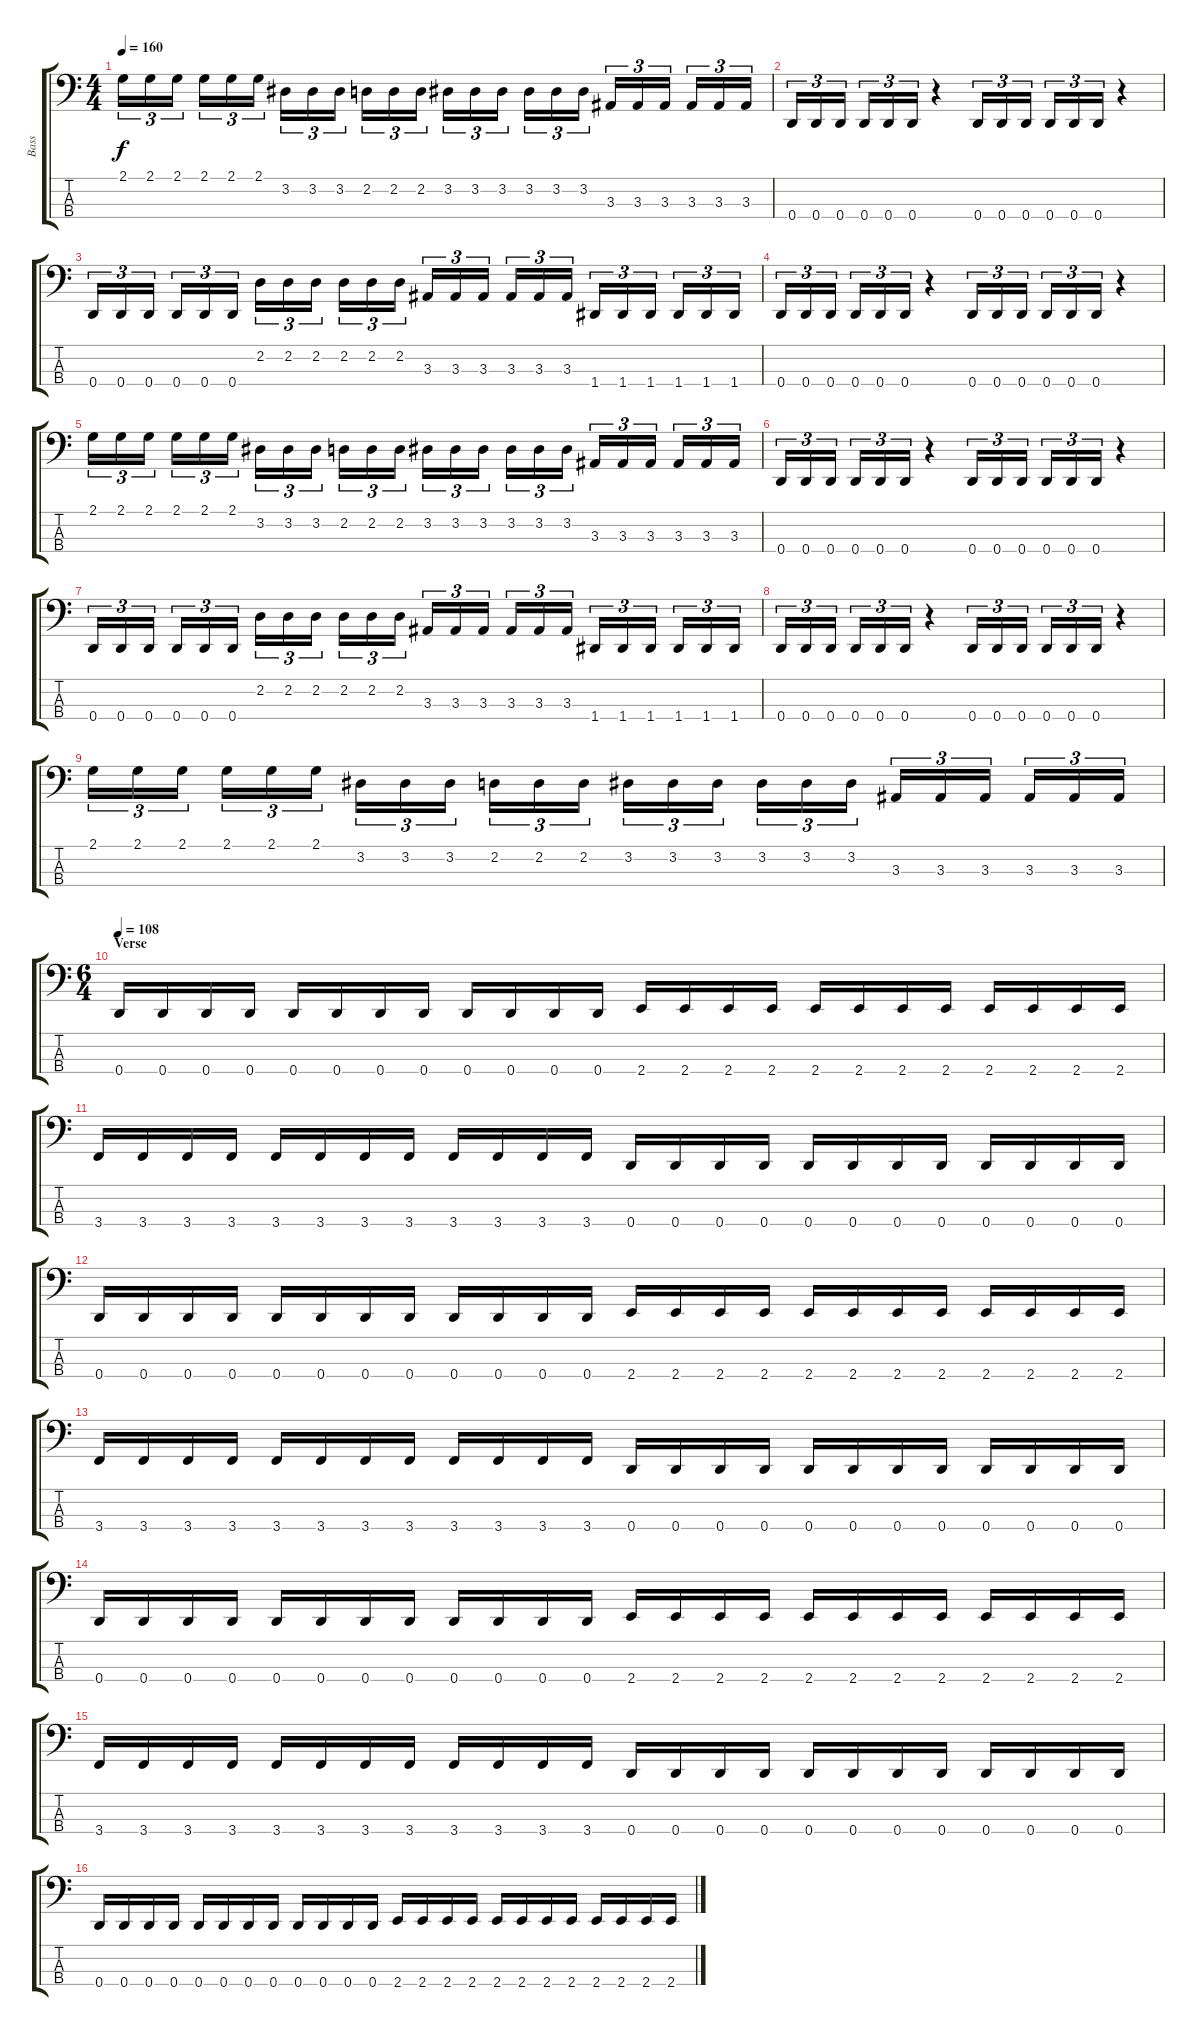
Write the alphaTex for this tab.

\track ("Bass" "Bass") {instrument electricbassfinger}
\staff {score tabs}
\tuning (F2 C2 G1 D1) {hide}
\ts (4 4)
\tempo 160
\clef f4
\ks c
2.1.16{tu (3 2) dy f} 2.1.16{tu (3 2)} 2.1.16{tu (3 2)} 2.1.16{tu (3 2)} 2.1.16{tu (3 2)} 2.1.16{tu (3 2)} 3.2.16{tu (3 2)} 3.2.16{tu (3 2)} 3.2.16{tu (3 2)} 2.2.16{tu (3 2)} 2.2.16{tu (3 2)} 2.2.16{tu (3 2)} 3.2.16{tu (3 2)} 3.2.16{tu (3 2)} 3.2.16{tu (3 2)} 3.2.16{tu (3 2)} 3.2.16{tu (3 2)} 3.2.16{tu (3 2)} 3.3.16{tu (3 2)} 3.3.16{tu (3 2)} 3.3.16{tu (3 2)} 3.3.16{tu (3 2)} 3.3.16{tu (3 2)} 3.3.16{tu (3 2)} |
0.4.16{tu (3 2)} 0.4.16{tu (3 2)} 0.4.16{tu (3 2)} 0.4.16{tu (3 2)} 0.4.16{tu (3 2)} 0.4.16{tu (3 2)} r.4 0.4.16{tu (3 2)} 0.4.16{tu (3 2)} 0.4.16{tu (3 2)} 0.4.16{tu (3 2)} 0.4.16{tu (3 2)} 0.4.16{tu (3 2)} r.4 |
0.4.16{tu (3 2)} 0.4.16{tu (3 2)} 0.4.16{tu (3 2)} 0.4.16{tu (3 2)} 0.4.16{tu (3 2)} 0.4.16{tu (3 2)} 2.2.16{tu (3 2)} 2.2.16{tu (3 2)} 2.2.16{tu (3 2)} 2.2.16{tu (3 2)} 2.2.16{tu (3 2)} 2.2.16{tu (3 2)} 3.3.16{tu (3 2)} 3.3.16{tu (3 2)} 3.3.16{tu (3 2)} 3.3.16{tu (3 2)} 3.3.16{tu (3 2)} 3.3.16{tu (3 2)} 1.4.16{tu (3 2)} 1.4.16{tu (3 2)} 1.4.16{tu (3 2)} 1.4.16{tu (3 2)} 1.4.16{tu (3 2)} 1.4.16{tu (3 2)} |
0.4.16{tu (3 2)} 0.4.16{tu (3 2)} 0.4.16{tu (3 2)} 0.4.16{tu (3 2)} 0.4.16{tu (3 2)} 0.4.16{tu (3 2)} r.4 0.4.16{tu (3 2)} 0.4.16{tu (3 2)} 0.4.16{tu (3 2)} 0.4.16{tu (3 2)} 0.4.16{tu (3 2)} 0.4.16{tu (3 2)} r.4 |
2.1.16{tu (3 2)} 2.1.16{tu (3 2)} 2.1.16{tu (3 2)} 2.1.16{tu (3 2)} 2.1.16{tu (3 2)} 2.1.16{tu (3 2)} 3.2.16{tu (3 2)} 3.2.16{tu (3 2)} 3.2.16{tu (3 2)} 2.2.16{tu (3 2)} 2.2.16{tu (3 2)} 2.2.16{tu (3 2)} 3.2.16{tu (3 2)} 3.2.16{tu (3 2)} 3.2.16{tu (3 2)} 3.2.16{tu (3 2)} 3.2.16{tu (3 2)} 3.2.16{tu (3 2)} 3.3.16{tu (3 2)} 3.3.16{tu (3 2)} 3.3.16{tu (3 2)} 3.3.16{tu (3 2)} 3.3.16{tu (3 2)} 3.3.16{tu (3 2)} |
0.4.16{tu (3 2)} 0.4.16{tu (3 2)} 0.4.16{tu (3 2)} 0.4.16{tu (3 2)} 0.4.16{tu (3 2)} 0.4.16{tu (3 2)} r.4 0.4.16{tu (3 2)} 0.4.16{tu (3 2)} 0.4.16{tu (3 2)} 0.4.16{tu (3 2)} 0.4.16{tu (3 2)} 0.4.16{tu (3 2)} r.4 |
0.4.16{tu (3 2)} 0.4.16{tu (3 2)} 0.4.16{tu (3 2)} 0.4.16{tu (3 2)} 0.4.16{tu (3 2)} 0.4.16{tu (3 2)} 2.2.16{tu (3 2)} 2.2.16{tu (3 2)} 2.2.16{tu (3 2)} 2.2.16{tu (3 2)} 2.2.16{tu (3 2)} 2.2.16{tu (3 2)} 3.3.16{tu (3 2)} 3.3.16{tu (3 2)} 3.3.16{tu (3 2)} 3.3.16{tu (3 2)} 3.3.16{tu (3 2)} 3.3.16{tu (3 2)} 1.4.16{tu (3 2)} 1.4.16{tu (3 2)} 1.4.16{tu (3 2)} 1.4.16{tu (3 2)} 1.4.16{tu (3 2)} 1.4.16{tu (3 2)} |
0.4.16{tu (3 2)} 0.4.16{tu (3 2)} 0.4.16{tu (3 2)} 0.4.16{tu (3 2)} 0.4.16{tu (3 2)} 0.4.16{tu (3 2)} r.4 0.4.16{tu (3 2)} 0.4.16{tu (3 2)} 0.4.16{tu (3 2)} 0.4.16{tu (3 2)} 0.4.16{tu (3 2)} 0.4.16{tu (3 2)} r.4 |
2.1.16{tu (3 2)} 2.1.16{tu (3 2)} 2.1.16{tu (3 2)} 2.1.16{tu (3 2)} 2.1.16{tu (3 2)} 2.1.16{tu (3 2)} 3.2.16{tu (3 2)} 3.2.16{tu (3 2)} 3.2.16{tu (3 2)} 2.2.16{tu (3 2)} 2.2.16{tu (3 2)} 2.2.16{tu (3 2)} 3.2.16{tu (3 2)} 3.2.16{tu (3 2)} 3.2.16{tu (3 2)} 3.2.16{tu (3 2)} 3.2.16{tu (3 2)} 3.2.16{tu (3 2)} 3.3.16{tu (3 2)} 3.3.16{tu (3 2)} 3.3.16{tu (3 2)} 3.3.16{tu (3 2)} 3.3.16{tu (3 2)} 3.3.16{tu (3 2)} |
\ts (6 4)
\section ("" "Verse")
\tempo 108
0.4.16 0.4.16 0.4.16 0.4.16 0.4.16 0.4.16 0.4.16 0.4.16 0.4.16 0.4.16 0.4.16 0.4.16 2.4.16 2.4.16 2.4.16 2.4.16 2.4.16 2.4.16 2.4.16 2.4.16 2.4.16 2.4.16 2.4.16 2.4.16 |
3.4.16 3.4.16 3.4.16 3.4.16 3.4.16 3.4.16 3.4.16 3.4.16 3.4.16 3.4.16 3.4.16 3.4.16 0.4.16 0.4.16 0.4.16 0.4.16 0.4.16 0.4.16 0.4.16 0.4.16 0.4.16 0.4.16 0.4.16 0.4.16 |
0.4.16 0.4.16 0.4.16 0.4.16 0.4.16 0.4.16 0.4.16 0.4.16 0.4.16 0.4.16 0.4.16 0.4.16 2.4.16 2.4.16 2.4.16 2.4.16 2.4.16 2.4.16 2.4.16 2.4.16 2.4.16 2.4.16 2.4.16 2.4.16 |
3.4.16 3.4.16 3.4.16 3.4.16 3.4.16 3.4.16 3.4.16 3.4.16 3.4.16 3.4.16 3.4.16 3.4.16 0.4.16 0.4.16 0.4.16 0.4.16 0.4.16 0.4.16 0.4.16 0.4.16 0.4.16 0.4.16 0.4.16 0.4.16 |
0.4.16 0.4.16 0.4.16 0.4.16 0.4.16 0.4.16 0.4.16 0.4.16 0.4.16 0.4.16 0.4.16 0.4.16 2.4.16 2.4.16 2.4.16 2.4.16 2.4.16 2.4.16 2.4.16 2.4.16 2.4.16 2.4.16 2.4.16 2.4.16 |
3.4.16 3.4.16 3.4.16 3.4.16 3.4.16 3.4.16 3.4.16 3.4.16 3.4.16 3.4.16 3.4.16 3.4.16 0.4.16 0.4.16 0.4.16 0.4.16 0.4.16 0.4.16 0.4.16 0.4.16 0.4.16 0.4.16 0.4.16 0.4.16 |
0.4.16 0.4.16 0.4.16 0.4.16 0.4.16 0.4.16 0.4.16 0.4.16 0.4.16 0.4.16 0.4.16 0.4.16 2.4.16 2.4.16 2.4.16 2.4.16 2.4.16 2.4.16 2.4.16 2.4.16 2.4.16 2.4.16 2.4.16 2.4.16
